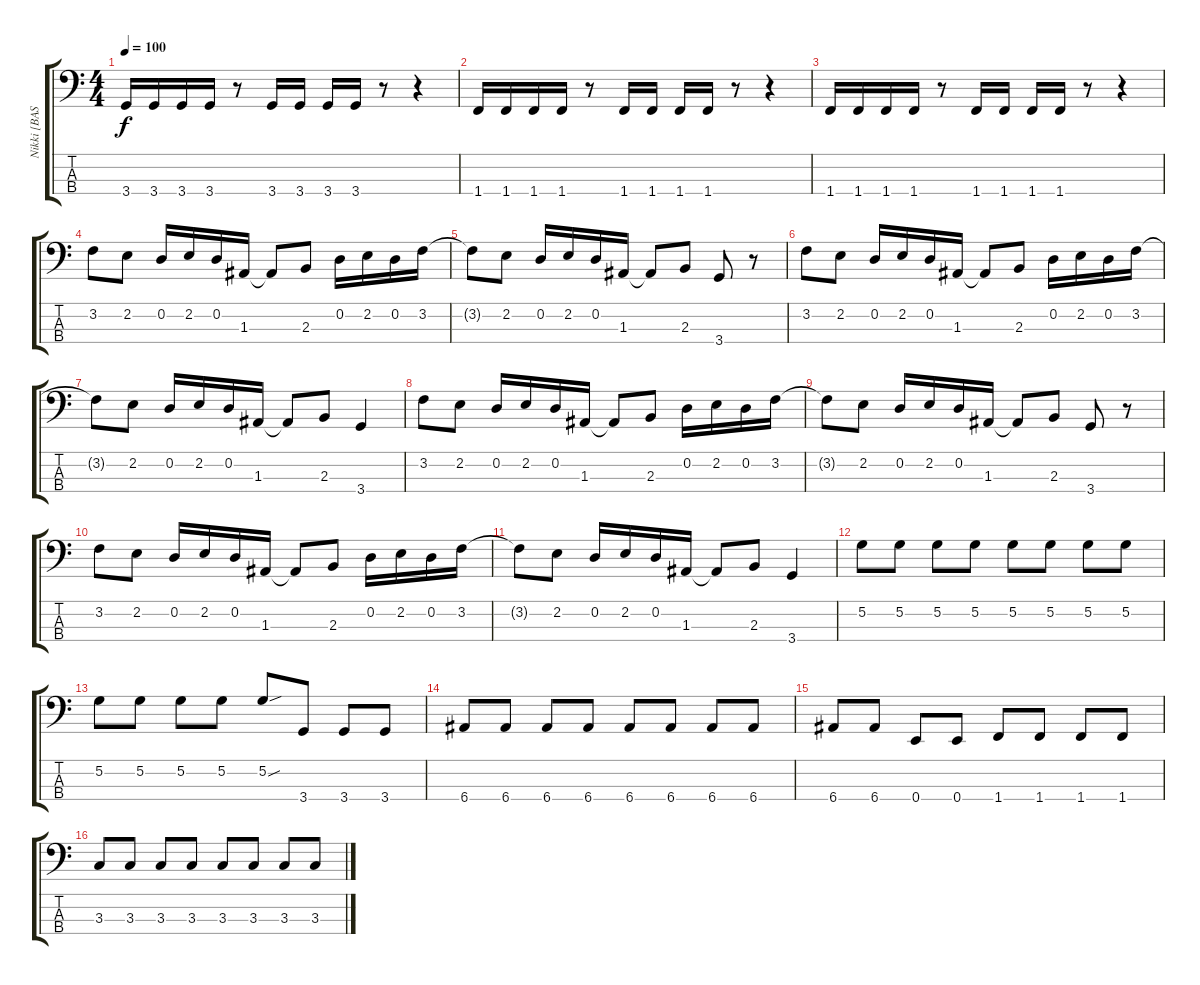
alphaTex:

\track ("Nikki [BASS]" "Nikki [BAS") {instrument electricbassfinger}
\staff {score tabs}
\tuning (G2 D2 A1 E1) {hide}
\ts (4 4)
\tempo 100
\clef f4
\ks c
3.4.16{dy f} 3.4.16 3.4.16 3.4.16 r.8 3.4.16 3.4.16 3.4.16 3.4.16 r.8 r.4 |
1.4.16 1.4.16 1.4.16 1.4.16 r.8 1.4.16 1.4.16 1.4.16 1.4.16 r.8 r.4 |
1.4.16 1.4.16 1.4.16 1.4.16 r.8 1.4.16 1.4.16 1.4.16 1.4.16 r.8 r.4 |
3.2.8 2.2.8 0.2.16 2.2.16 0.2.16 1.3.16 1.3{t}.8 2.3.8 0.2.16 2.2.16 0.2.16 3.2.16 |
3.2{t}.8 2.2.8 0.2.16 2.2.16 0.2.16 1.3.16 1.3{t}.8 2.3.8 3.4.8 r.8 |
3.2.8 2.2.8 0.2.16 2.2.16 0.2.16 1.3.16 1.3{t}.8 2.3.8 0.2.16 2.2.16 0.2.16 3.2.16 |
3.2{t}.8 2.2.8 0.2.16 2.2.16 0.2.16 1.3.16 1.3{t}.8 2.3.8 3.4.4 |
3.2.8 2.2.8 0.2.16 2.2.16 0.2.16 1.3.16 1.3{t}.8 2.3.8 0.2.16 2.2.16 0.2.16 3.2.16 |
3.2{t}.8 2.2.8 0.2.16 2.2.16 0.2.16 1.3.16 1.3{t}.8 2.3.8 3.4.8 r.8 |
3.2.8 2.2.8 0.2.16 2.2.16 0.2.16 1.3.16 1.3{t}.8 2.3.8 0.2.16 2.2.16 0.2.16 3.2.16 |
3.2{t}.8 2.2.8 0.2.16 2.2.16 0.2.16 1.3.16 1.3{t}.8 2.3.8 3.4.4 |
5.2.8 5.2.8 5.2.8 5.2.8 5.2.8 5.2.8 5.2.8 5.2.8 |
5.2.8 5.2.8 5.2.8 5.2.8 5.2{sou}.8 3.4.8 3.4.8 3.4.8 |
6.4.8 6.4.8 6.4.8 6.4.8 6.4.8 6.4.8 6.4.8 6.4.8 |
6.4.8 6.4.8 0.4.8 0.4.8 1.4.8 1.4.8 1.4.8 1.4.8 |
3.3.8 3.3.8 3.3.8 3.3.8 3.3.8 3.3.8 3.3.8 3.3.8
